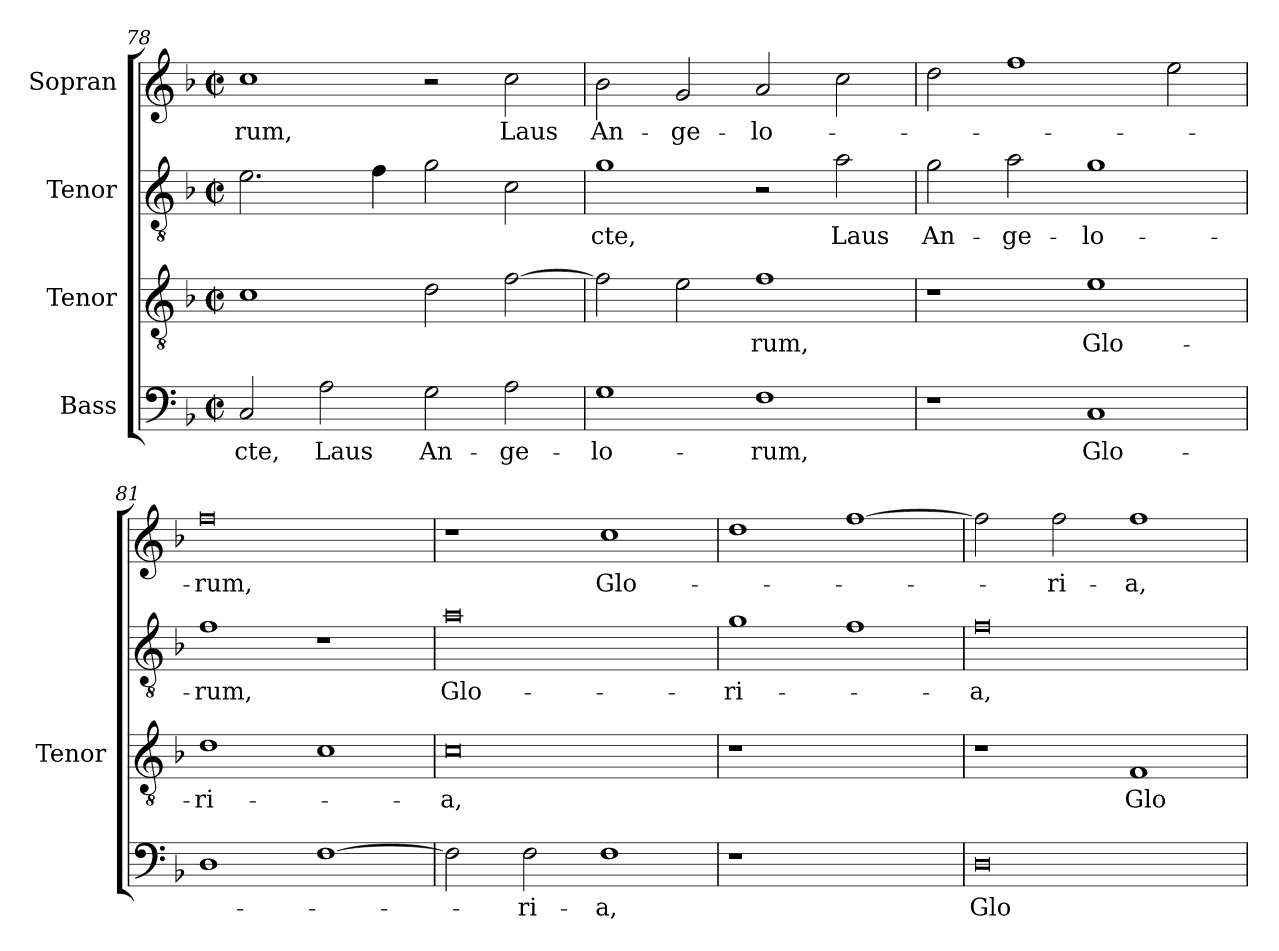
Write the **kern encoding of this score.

**kern	**text	**kern	**text	**kern	**text	**kern	**text
*part4	*part4	*part3	*part3	*part2	*part2	*part1	*part1
*staff4	*staff4	*staff3	*staff3	*staff2	*staff2	*staff1	*staff1
*I"Bass	*	*I"Tenor	*	*I"Tenor	*	*I"Sopran	*
*	*	*I'Tenor	*	*	*	*	*
*clefF4	*	*clefGv2	*	*clefGv2	*	*clefG2	*
*	*	*ITrd7c12	*	*ITrd7c12	*	*	*
*k[b-]	*	*k[b-]	*	*k[b-]	*	*k[b-]	*
*F:	*	*F:	*	*F:	*	*F:	*
*M2/2	*	*M2/2	*	*M2/2	*	*M2/2	*
*met(c|)	*	*met(c|)	*	*met(c|)	*	*met(c|)	*
=78	=78	=78	=78	=78	=78	=78	=78
!	!LO:LY:b:color=#000000	!	!	!	!	!	!
!	!	!	!	!	!	!	!LO:LY:b:color=#000000
2Ci/	-cte,	1Ci	.	2.Ei\	.	1cci	-rum,
!	!LO:LY:b:color=#000000	!	!	!	!	!	!
2Ai\	Laus	.	.	.	.	.	.
.	.	.	.	4Fi\	.	.	.
!	!LO:LY:b:color=#000000	!	!	!	!	!	!
2Gi\	An-	2Di\	.	2Gi\	.	2r	.
!	!LO:LY:b:color=#000000	!	!	!	!	!	!
!	!	!	!	!	!	!	!LO:LY:b:color=#000000
2Ai\	-ge-	[>2Fi\	.	2Ci\	.	2cci\	Laus
=79	=79	=79	=79	=79	=79	=79	=79
!	!LO:LY:b:color=#000000	!	!	!	!	!	!
!	!	!	!	!	!LO:LY:b:color=#000000	!	!
!	!	!	!	!	!	!	!LO:LY:b:color=#000000
1Gi	-lo-	2Fi\]	.	1Gi	-cte,	2b-i\	An-
!	!	!	!	!	!	!	!LO:LY:b:color=#000000
.	.	2Ei\	.	.	.	2gi/	-ge-
!	!LO:LY:b:color=#000000	!	!	!	!	!	!
!	!	!	!LO:LY:b:color=#000000	!	!	!	!
!	!	!	!	!	!	!	!LO:LY:b:color=#000000
1Fi	-rum,	1Fi	-rum,	2r	.	2ai/	-lo-
!	!	!	!	!	!LO:LY:b:color=#000000	!	!
.	.	.	.	2Ai\	Laus	2cci\	.
=80	=80	=80	=80	=80	=80	=80	=80
!	!	!	!	!	!LO:LY:b:color=#000000	!	!
1r	.	1r	.	2Gi\	An-	2ddi\	.
!	!	!	!	!	!LO:LY:b:color=#000000	!	!
.	.	.	.	2Ai\	-ge-	1ffi	.
!	!LO:LY:b:color=#000000	!	!	!	!	!	!
!	!	!	!LO:LY:b:color=#000000	!	!	!	!
!	!	!	!	!	!LO:LY:b:color=#000000	!	!
1Ci	Glo-	1Ei	Glo-	1Gi	-lo-	.	.
.	.	.	.	.	.	2eei\	.
!!LO:PB:g=z
=81	=81	=81	=81	=81	=81	=81	=81
!	!	!	!LO:LY:b:color=#000000	!	!	!	!
!	!	!	!	!	!LO:LY:b:color=#000000	!	!
!	!	!	!	!	!	!	!LO:LY:b:color=#000000
1Di	.	1Di	-ri-	1Fi	-rum,	0ffi	-rum,
[>1Fi	.	1Ci	.	1r	.	.	.
=82	=82	=82	=82	=82	=82	=82	=82
!	!	!	!LO:LY:b:color=#000000	!	!	!	!
!	!	!	!	!	!LO:LY:b:color=#000000	!	!
2Fi\]	.	0Ci	-a,	0Ai	Glo-	1r	.
!	!LO:LY:b:color=#000000	!	!	!	!	!	!
2Fi\	-ri-	.	.	.	.	.	.
!	!LO:LY:b:color=#000000	!	!	!	!	!	!
!	!	!	!	!	!	!	!LO:LY:b:color=#000000
1Fi	-a,	.	.	.	.	1cci	Glo-
=83	=83	=83	=83	=83	=83	=83	=83
!LO:N:vis=1	!	!LO:N:vis=1	!	!	!	!	!
!	!	!	!	!	!LO:LY:b:color=#000000	!	!
1r	.	1r	.	1Gi	-ri-	1ddi	.
1ryy	.	1ryy	.	1Fi	.	[>1ffi	.
=84	=84	=84	=84	=84	=84	=84	=84
!	!LO:LY:b:color=#000000	!	!	!	!	!	!
!	!	!	!	!	!LO:LY:b:color=#000000	!	!
0Di	Glo-	1r	.	0Fi	-a,	2ffi\]	.
!	!	!	!	!	!	!	!LO:LY:b:color=#000000
.	.	.	.	.	.	2ffi\	-ri-
!	!	!	!LO:LY:b:color=#000000	!	!	!	!
!	!	!	!	!	!	!	!LO:LY:b:color=#000000
.	.	1FFi	Glo-	.	.	1ffi	-a,
=	=	=	=	=	=	=	=
*-	*-	*-	*-	*-	*-	*-	*-
